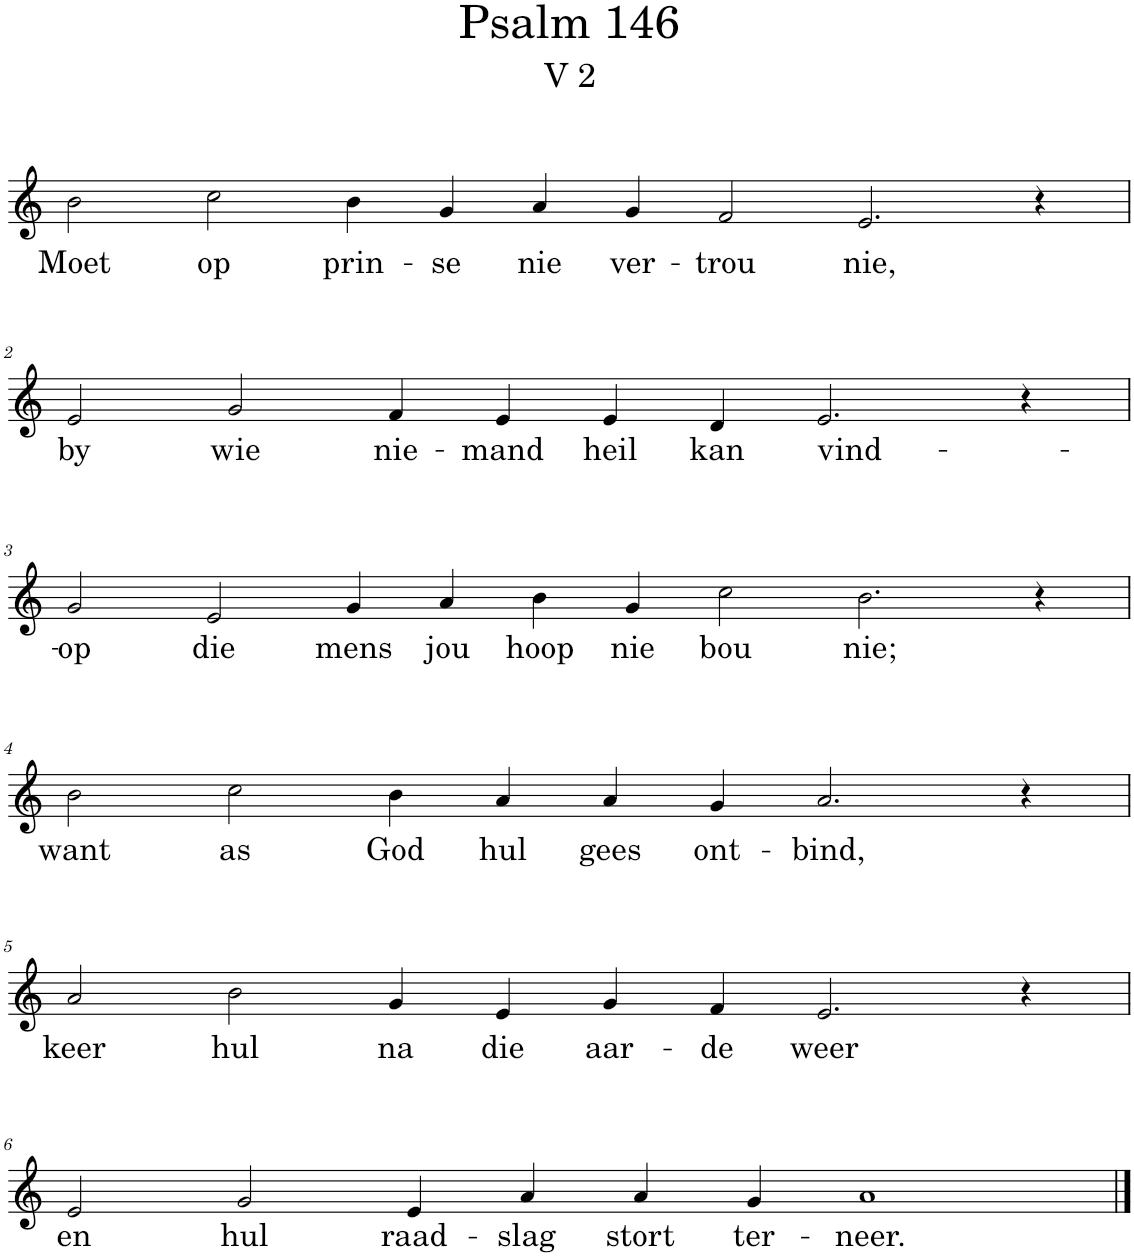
**kern	**text
*part1	*part1
*staff1	*staff1
*I"Pipe Organ	*
*I'Org.	*
*clefG2	*
*k[]	*
*M14/4	*
=1	=1
!	!LO:LY:b
2b\	Moet
!	!LO:LY:b
2cc\	op
!	!LO:LY:b
4b\	prin-
!	!LO:LY:b
4g/	-se
!	!LO:LY:b
4a/	nie
!	!LO:LY:b
4g/	ver-
!	!LO:LY:b
2f/	-trou
!	!LO:LY:b
2.e/	nie,
4r	.
!!LO:LB:g=z
=2	=2
*M12/4	*
!	!LO:LY:b
2e/	by
!	!LO:LY:b
2g/	wie
!	!LO:LY:b
4f/	nie-
!	!LO:LY:b
4e/	-mand
!	!LO:LY:b
4e/	heil
!	!LO:LY:b
4d/	kan
!	!LO:LY:b
2.e/	vind-
4r	.
!!LO:LB:g=z
=3	=3
*M14/4	*
!	!LO:LY:b
2g/	-op
!	!LO:LY:b
2e/	die
!	!LO:LY:b
4g/	mens
!	!LO:LY:b
4a/	jou
!	!LO:LY:b
4b\	hoop
!	!LO:LY:b
4g/	nie
!	!LO:LY:b
2cc\	bou
!	!LO:LY:b
2.b\	nie;
4r	.
!!LO:LB:g=z
=4	=4
*M12/4	*
!	!LO:LY:b
2b\	want
!	!LO:LY:b
2cc\	as
!	!LO:LY:b
4b\	God
!	!LO:LY:b
4a/	hul
!	!LO:LY:b
4a/	gees
!	!LO:LY:b
4g/	ont-
!	!LO:LY:b
2.a/	-bind,
4r	.
!!LO:LB:g=z
=5	=5
!	!LO:LY:b
2a/	keer
!	!LO:LY:b
2b\	hul
!	!LO:LY:b
4g/	na
!	!LO:LY:b
4e/	die
!	!LO:LY:b
4g/	aar-
!	!LO:LY:b
4f/	-de
!	!LO:LY:b
2.e/	weer
4r	.
!!LO:LB:g=z
=6	=6
!	!LO:LY:b
2e/	en
!	!LO:LY:b
2g/	hul
!	!LO:LY:b
4e/	raad-
!	!LO:LY:b
4a/	-slag
!	!LO:LY:b
4a/	stort
!	!LO:LY:b
4g/	ter-
!	!LO:LY:b
1a	-neer.
==	==
*-	*-
